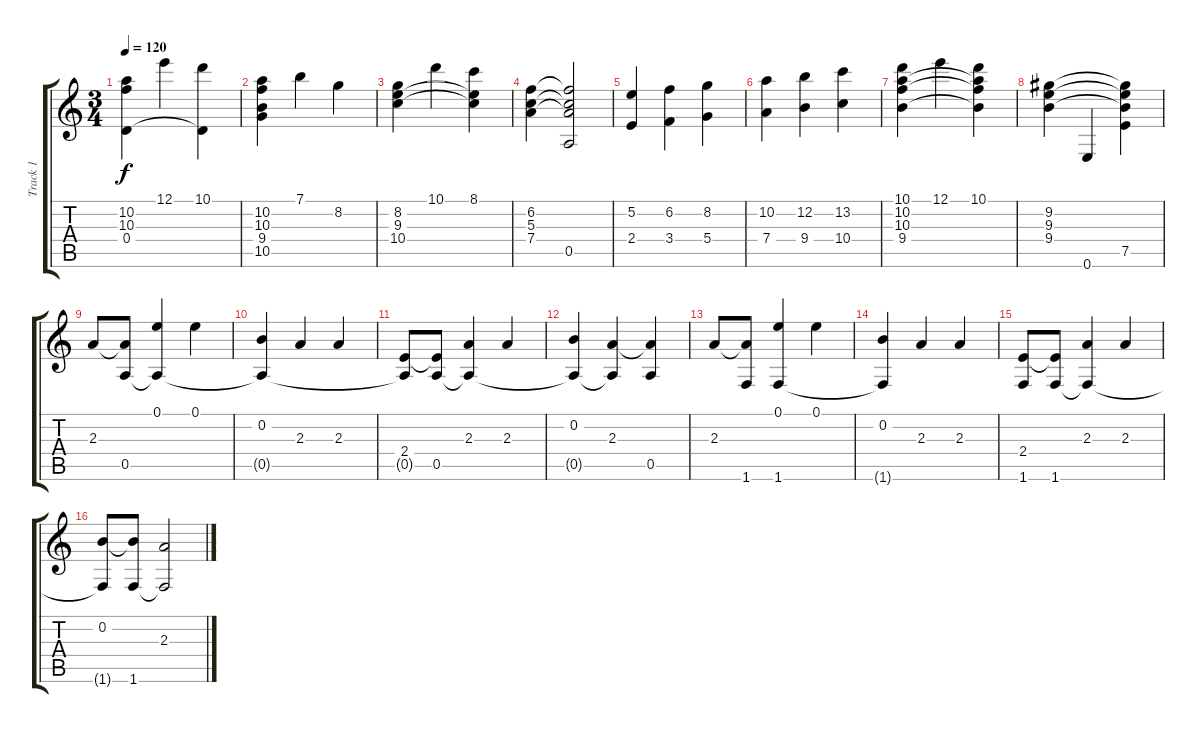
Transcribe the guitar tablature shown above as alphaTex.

\track ("Track 1" "Track 1") {instrument acousticguitarsteel}
\staff {score tabs}
\tuning (E4 B3 G3 D3 A2 E2) {hide}
\ts (3 4)
\tempo 120
\clef g2
\ks c
(10.2 10.3 0.4).4{dy f} 12.1.4 (10.1 0.4{t}).4 |
(10.2 10.3 9.4 10.5).4 7.1.4 8.2.4 |
(8.2 9.3 10.4).4 10.1.4 (8.1 9.3{t} 10.4{t}).4 |
(6.2 5.3 7.4).4 (6.2{t} 5.3{t} 7.4{t} 0.5).2 |
(5.2 2.4).4 (6.2 3.4).4 (8.2 5.4).4 |
(10.2 7.4).4 (12.2 9.4).4 (13.2 10.4).4 |
(10.1 10.2 10.3 9.4).4 12.1.4 (10.1 10.2{t} 10.3{t} 9.4{t}).4 |
(9.2 9.3 9.4).4 0.6.4 (9.2{t} 9.3{t} 9.4{t} 7.5).4 |
2.3.8 (2.3{t} 0.5).8 (0.1 0.5{t}).4 0.1.4 |
(0.2 0.5{t}).4 2.3.4 2.3.4 |
(2.4 0.5{t}).8 (2.4{t} 0.5).8 (2.3 0.5{t}).4 2.3.4 |
(0.2 0.5{t}).4 (2.3 0.5{t}).4 (2.3{t} 0.5).4 |
2.3.8 (2.3{t} 1.6).8 (0.1 1.6).4 0.1.4 |
(0.2 1.6{t}).4 2.3.4 2.3.4 |
(2.4 1.6).8 (2.4{t} 1.6).8 (2.3 1.6{t}).4 2.3.4 |
(0.2 1.6{t}).8 (0.2{t} 1.6).8 (2.3 1.6{t}).2
